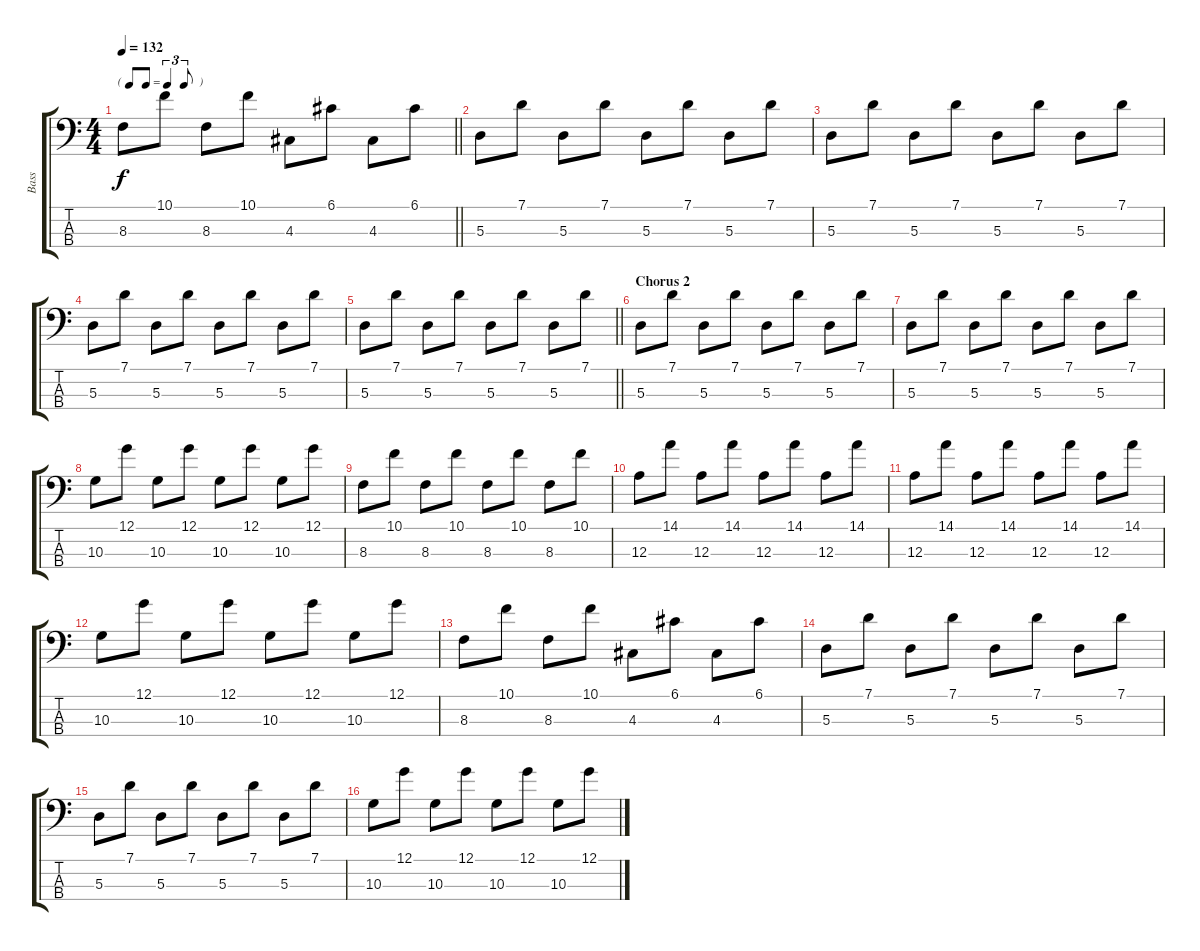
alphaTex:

\track ("Bass" "Bass") {instrument distortionguitar}
\staff {score tabs}
\tuning (G2 D2 A1 E1) {hide}
\ts (4 4)
\tf triplet8th
\tempo 132
\clef f4
\barLineRight lightlight
\ks c
8.3.8{dy f} 10.1.8 8.3.8 10.1.8 4.3.8 6.1.8 4.3.8 6.1.8 |
5.3.8 7.1.8 5.3.8 7.1.8 5.3.8 7.1.8 5.3.8 7.1.8 |
5.3.8 7.1.8 5.3.8 7.1.8 5.3.8 7.1.8 5.3.8 7.1.8 |
5.3.8 7.1.8 5.3.8 7.1.8 5.3.8 7.1.8 5.3.8 7.1.8 |
\barLineRight lightlight
5.3.8 7.1.8 5.3.8 7.1.8 5.3.8 7.1.8 5.3.8 7.1.8 |
\section ("" "Chorus 2")
5.3.8 7.1.8 5.3.8 7.1.8 5.3.8 7.1.8 5.3.8 7.1.8 |
5.3.8 7.1.8 5.3.8 7.1.8 5.3.8 7.1.8 5.3.8 7.1.8 |
10.3.8 12.1.8 10.3.8 12.1.8 10.3.8 12.1.8 10.3.8 12.1.8 |
8.3.8 10.1.8 8.3.8 10.1.8 8.3.8 10.1.8 8.3.8 10.1.8 |
12.3.8 14.1.8 12.3.8 14.1.8 12.3.8 14.1.8 12.3.8 14.1.8 |
12.3.8 14.1.8 12.3.8 14.1.8 12.3.8 14.1.8 12.3.8 14.1.8 |
10.3.8 12.1.8 10.3.8 12.1.8 10.3.8 12.1.8 10.3.8 12.1.8 |
8.3.8 10.1.8 8.3.8 10.1.8 4.3.8 6.1.8 4.3.8 6.1.8 |
5.3.8 7.1.8 5.3.8 7.1.8 5.3.8 7.1.8 5.3.8 7.1.8 |
5.3.8 7.1.8 5.3.8 7.1.8 5.3.8 7.1.8 5.3.8 7.1.8 |
10.3.8 12.1.8 10.3.8 12.1.8 10.3.8 12.1.8 10.3.8 12.1.8
